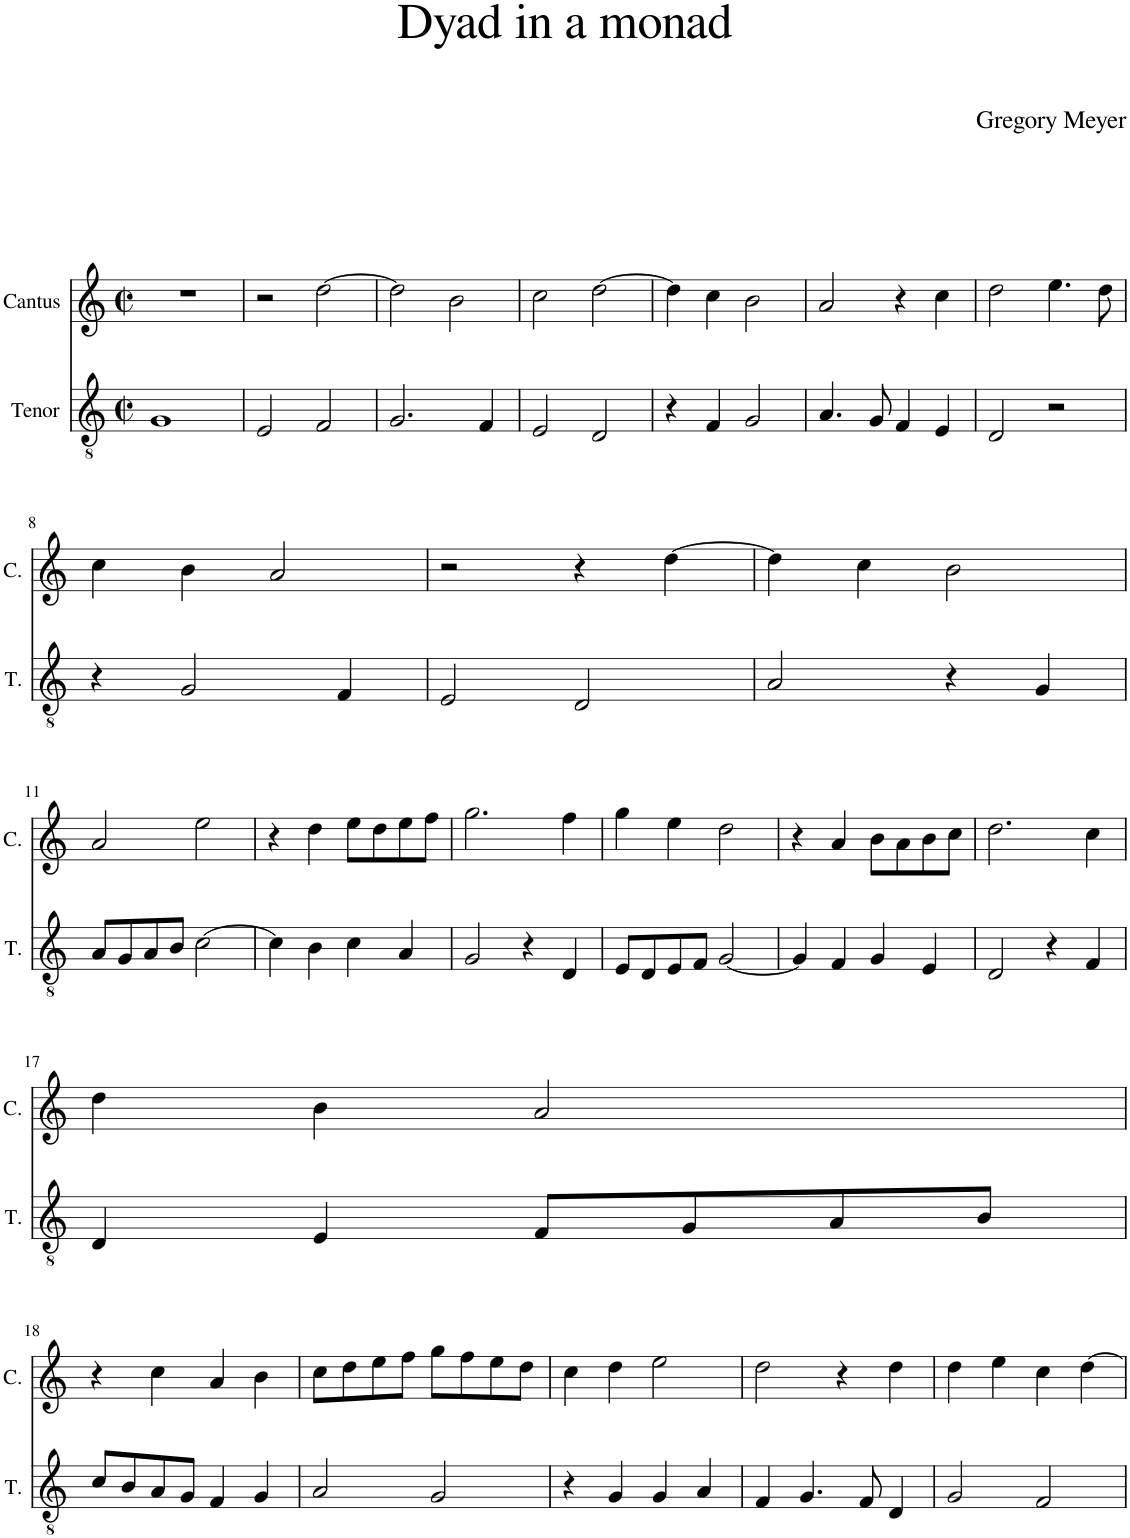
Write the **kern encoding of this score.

**kern	**kern
*part2	*part1
*staff2	*staff1
*I"Tenor	*I"Cantus
*I'T.	*I'C.
*clefGv2	*clefG2
*k[]	*k[]
*M2/2	*M2/2
*met(c|)	*met(c|)
=1	=1
1G	1r
=2	=2
2E/	2r
2F/	[2dd\
=3	=3
2.G/	2dd\]
.	2b\
4F/	.
=4	=4
2E/	2cc\
2D/	[2dd\
=5	=5
4r	4dd\]
4F/	4cc\
2G/	2b\
=6	=6
4.A/	2a/
8G/	.
4F/	4r
4E/	4cc\
=7	=7
2D/	2dd\
2r	4.ee\
.	8dd\
!!LO:LB:g=z
=8	=8
4r	4cc\
2G/	4b\
.	2a/
4F/	.
=9	=9
2E/	2r
2D/	4r
.	[4dd\
=10	=10
2A/	4dd\]
.	4cc\
4r	2b\
4G/	.
!!LO:LB:g=z
=11	=11
8A/L	2a/
8G/	.
8A/	.
8B/J	.
[2c\	2ee\
=12	=12
4c\]	4r
4B\	4dd\
4c\	8ee\L
.	8dd\
4A/	8ee\
.	8ff\J
=13	=13
2G/	2.gg\
4r	.
4D/	4ff\
=14	=14
8E/L	4gg\
8D/	.
8E/	4ee\
8F/J	.
[2G/	2dd\
=15	=15
4G/]	4r
4F/	4a/
4G/	8b\L
.	8a\
4E/	8b\
.	8cc\J
=16	=16
2D/	2.dd\
4r	.
4F/	4cc\
!!LO:LB:g=z
=17	=17
4D/	4dd\
4E/	4b\
8F/L	2a/
8G/	.
8A/	.
8B/J	.
!!LO:LB:g=z
=18	=18
8c/L	4r
8B/	.
8A/	4cc\
8G/J	.
4F/	4a/
4G/	4b\
=19	=19
2A/	8cc\L
.	8dd\
.	8ee\
.	8ff\J
2G/	8gg\L
.	8ff\
.	8ee\
.	8dd\J
=20	=20
4r	4cc\
4G/	4dd\
4G/	2ee\
4A/	.
=21	=21
4F/	2dd\
4.G/	.
.	4r
8F/	.
4D/	4dd\
=22	=22
2G/	4dd\
.	4ee\
2F/	4cc\
.	[4dd\
=	=
*-	*-
